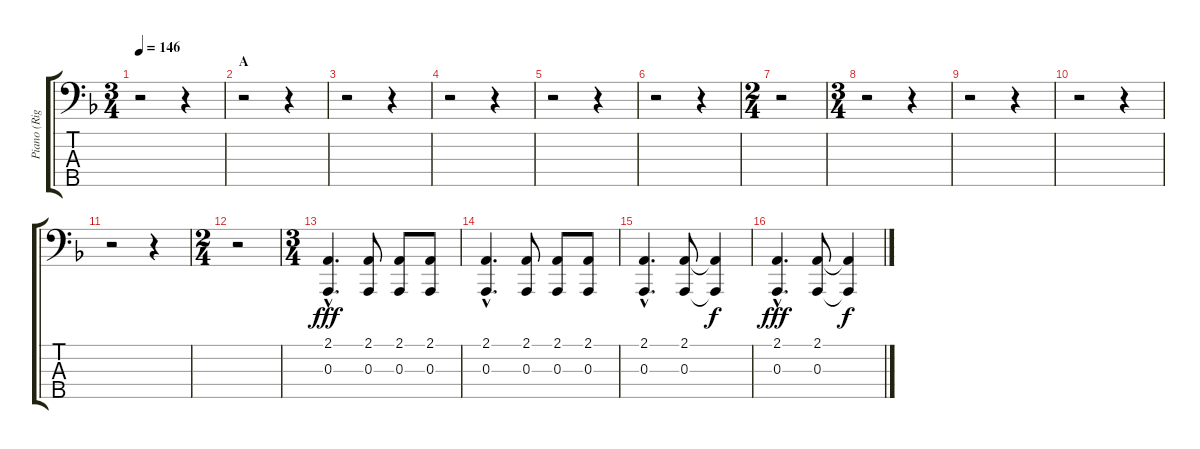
\track ("Piano (Right Hand)" "Piano (Rig") {instrument acousticgrandpiano}
\staff {score tabs}
\tuning (G2 D2 A1 E1 B0) {hide}
\ts (3 4)
\tempo 146
\clef f4
\ks f
r.2{dy fff instrument acousticgrandpiano} r.4 |
\section ("" "A")
r.2 r.4 |
r.2 r.4 |
r.2 r.4 |
r.2 r.4 |
r.2 r.4 |
\ts (2 4)
r.2 |
\ts (3 4)
r.2 r.4 |
r.2 r.4 |
r.2 r.4 |
r.2 r.4 |
\ts (2 4)
r.2 |
\ts (3 4)
(2.1{hac} 0.3{hac}).4{d} (2.1 0.3).8 (2.1 0.3).8 (2.1 0.3).8 |
(2.1{hac} 0.3{hac}).4{d} (2.1 0.3).8 (2.1 0.3).8 (2.1 0.3).8 |
(2.1{hac} 0.3{hac}).4{d} (2.1 0.3).8 (2.1{t} 0.3{t}).4{dy f} |
(2.1{hac} 0.3{hac}).4{d dy fff} (2.1 0.3).8 (2.1{t} 0.3{t}).4{dy f}
